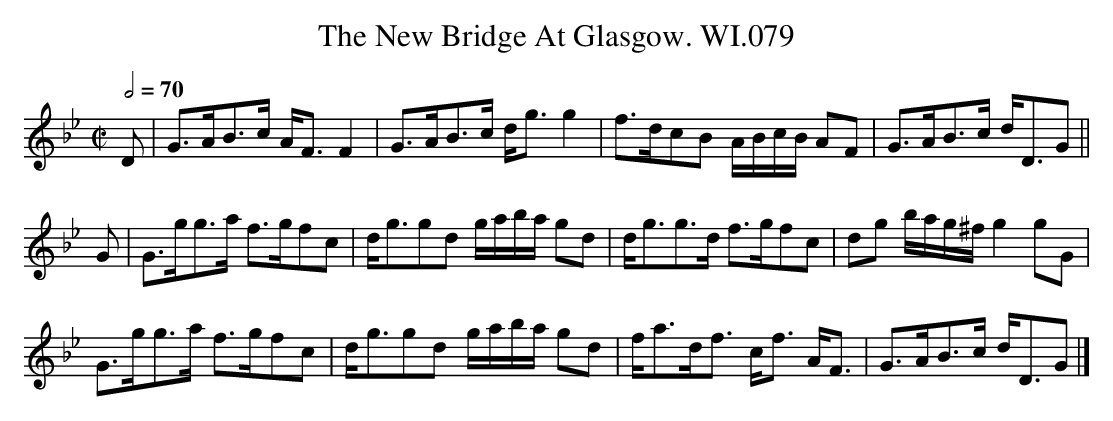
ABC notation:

X:1
T:New Bridge At Glasgow. WI.079, The
M:C|
L:1/8
Q:1/2=70
K:Bb
D|G>AB>c A<FF2|G>AB>c d<gg2|\
f>dcB A/B/c/B/ AF|G>AB>c d<DG||
G|G>gg>a f>gfc|d<ggd g/a/b/a/ gd|\
d<gg>d f>gfc|dg b/a/g/^f/ g2gG|
G>gg>a f>gfc|d<ggd g/a/b/a/ gd|\
f<ad<f c<f A<F|G>AB>c d<DG|]
